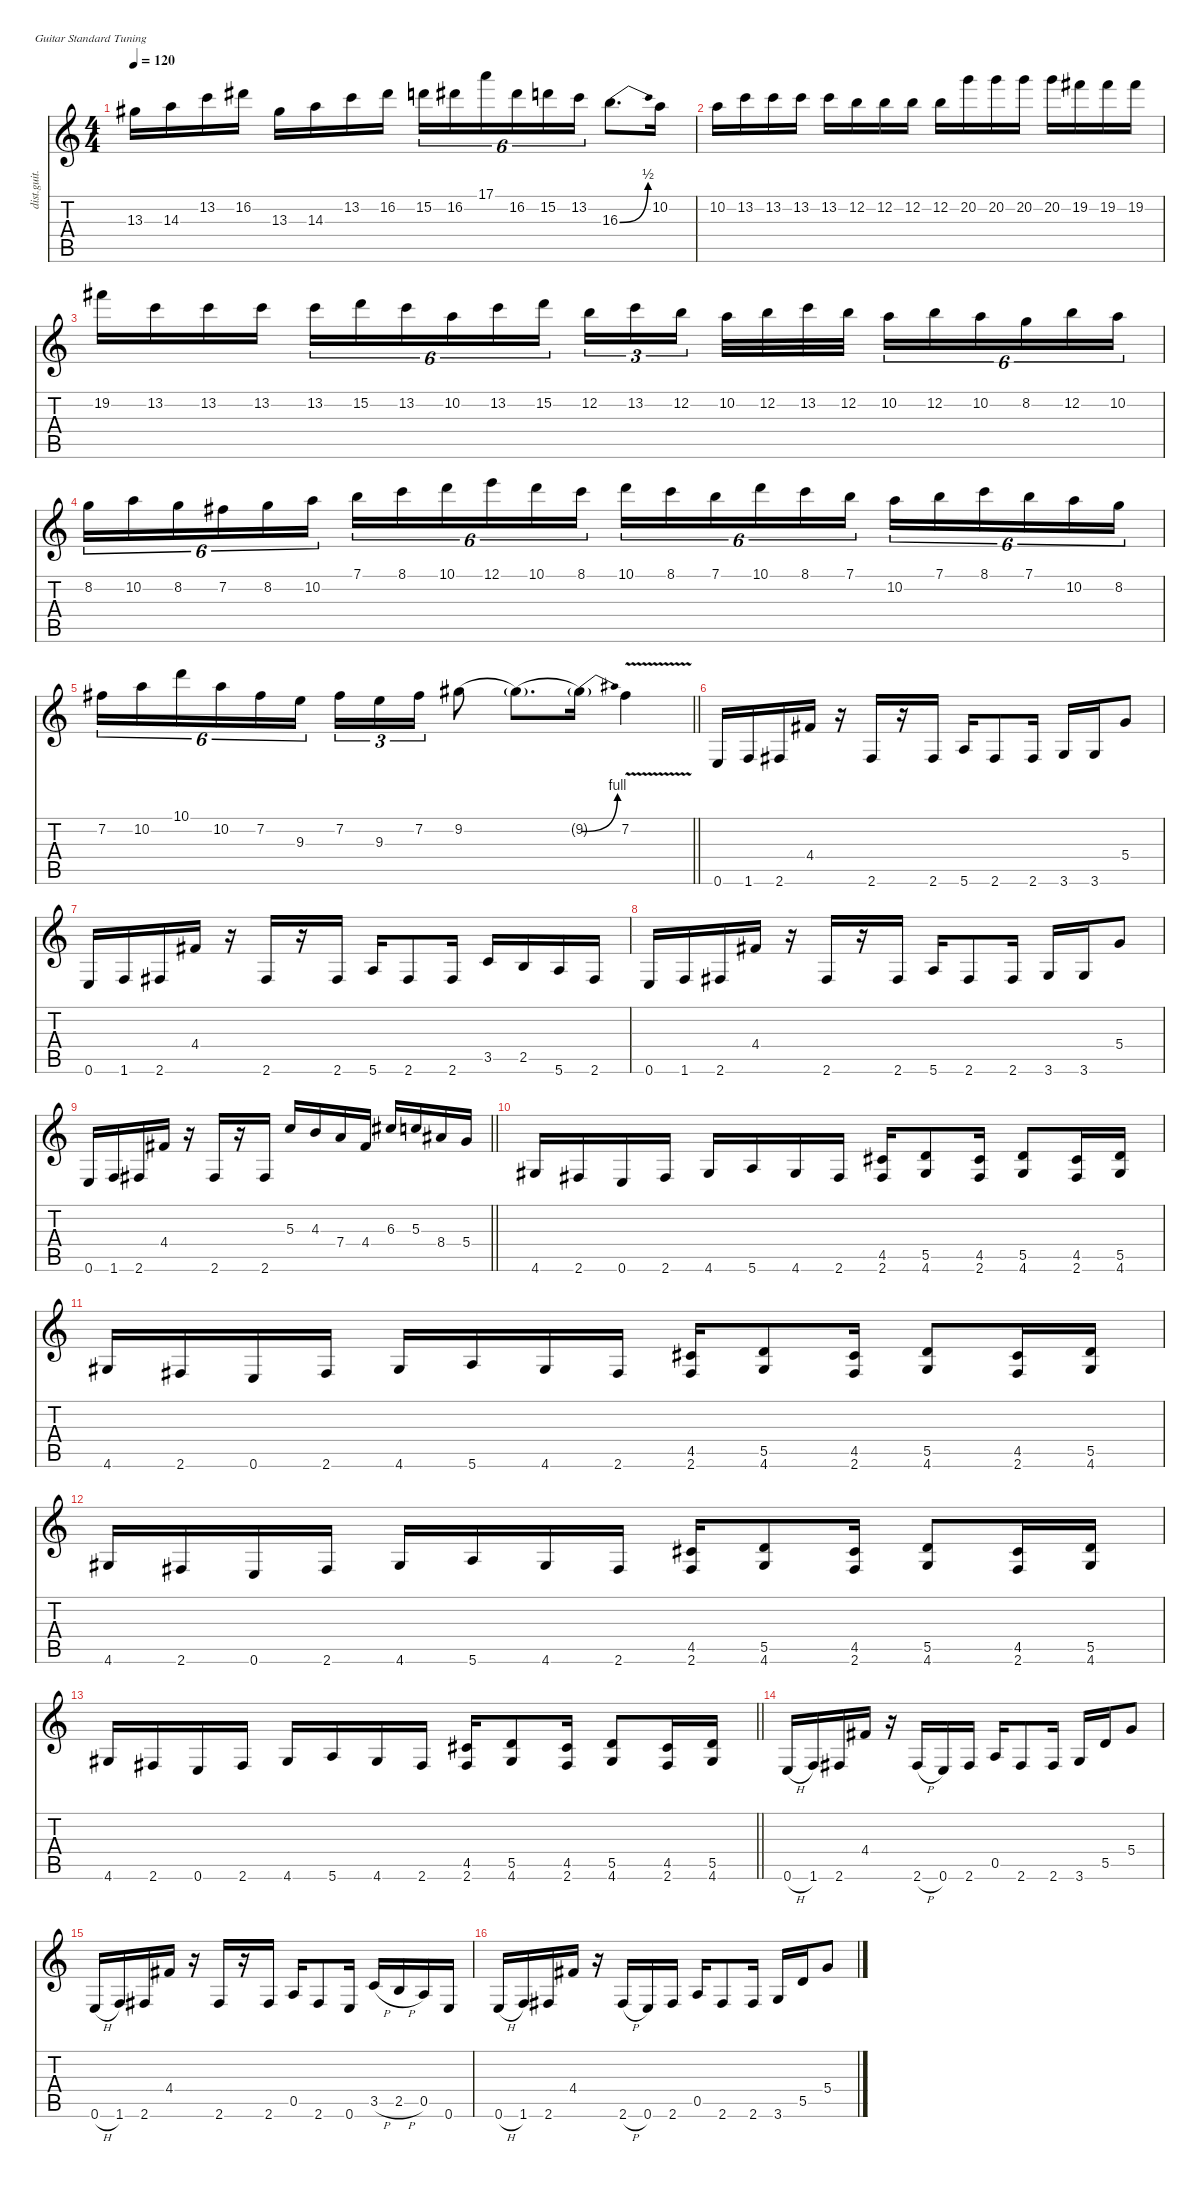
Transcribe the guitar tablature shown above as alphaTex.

\defaultSystemsLayout 4
\hideDynamics
\bracketExtendMode nobrackets
\otherSystemsTrackNameOrientation horizontal
\track ("Friedman" "dist.guit.") {defaultSystemsLayout 8 instrument distortionguitar}
\staff {score tabs}
\tuning (E4 B3 G3 D3 A2 E2)
\ts (4 4)
\tempo 120
\clef g2
\ks c
13.3{acc #}.16{dy f beam Down} 14.3.16{beam Down} 13.2.16{beam Down} 16.2{acc #}.16{beam Down} 13.3{acc #}.16{beam Down} 14.3.16{beam Down} 13.2.16{beam Down} 16.2{acc #}.16{beam Down} 15.2.16{tu (6 4) beam Down} 16.2{acc #}.16{tu (6 4) beam Down} 17.1.16{tu (6 4) beam Down} 16.2{acc #}.16{tu (6 4) beam Down} 15.2.16{tu (6 4) beam Down} 13.2.16{tu (6 4) beam Down} 16.3{be (bend 0 0 30 2)}.8{d beam Down} 10.2.16{beam Down} |
10.2.16{beam Down} 13.2.16{beam Down} 13.2.16{beam Down} 13.2.16{beam Down} 13.2.16{beam Down} 12.2.16{beam Down} 12.2.16{beam Down} 12.2.16{beam Down} 12.2.16{beam Down} 20.2.16{beam Down} 20.2.16{beam Down} 20.2.16{beam Down} 20.2.16{beam Down} 19.2{acc #}.16{beam Down} 19.2{acc #}.16{beam Down} 19.2{acc #}.16{beam Down} |
19.2{acc #}.16{beam Down} 13.2.16{beam Down} 13.2.16{beam Down} 13.2.16{beam Down} 13.2.16{tu (6 4) beam Down} 15.2.16{tu (6 4) beam Down} 13.2.16{tu (6 4) beam Down} 10.2.16{tu (6 4) beam Down} 13.2.16{tu (6 4) beam Down} 15.2.16{tu (6 4) beam Down} 12.2.16{tu (3 2) beam Down} 13.2.16{tu (3 2) beam Down} 12.2.16{tu (3 2) beam Down} 10.2.32{beam Down} 12.2.32{beam Down} 13.2.32{beam Down} 12.2.32{beam Down} 10.2.16{tu (6 4) beam Down} 12.2.16{tu (6 4) beam Down} 10.2.16{tu (6 4) beam Down} 8.2.16{tu (6 4) beam Down} 12.2.16{tu (6 4) beam Down} 10.2.16{tu (6 4) beam Down} |
8.2.16{tu (6 4) beam Down} 10.2.16{tu (6 4) beam Down} 8.2.16{tu (6 4) beam Down} 7.2{acc #}.16{tu (6 4) beam Down} 8.2.16{tu (6 4) beam Down} 10.2.16{tu (6 4) beam Down} 7.1.16{tu (6 4) beam Down} 8.1.16{tu (6 4) beam Down} 10.1.16{tu (6 4) beam Down} 12.1.16{tu (6 4) beam Down} 10.1.16{tu (6 4) beam Down} 8.1.16{tu (6 4) beam Down} 10.1.16{tu (6 4) beam Down} 8.1.16{tu (6 4) beam Down} 7.1.16{tu (6 4) beam Down} 10.1.16{tu (6 4) beam Down} 8.1.16{tu (6 4) beam Down} 7.1.16{tu (6 4) beam Down} 10.2.16{tu (6 4) beam Down} 7.1.16{tu (6 4) beam Down} 8.1.16{tu (6 4) beam Down} 7.1.16{tu (6 4) beam Down} 10.2.16{tu (6 4) beam Down} 8.2.16{tu (6 4) beam Down} |
\barLineRight lightlight
7.2{acc #}.16{tu (6 4) beam Down} 10.2.16{tu (6 4) beam Down} 10.1.16{tu (6 4) beam Down} 10.2.16{tu (6 4) beam Down} 7.2{acc #}.16{tu (6 4) beam Down} 9.3.16{tu (6 4) beam Down} 7.2{acc #}.16{tu (3 2) beam Down} 9.3.16{tu (3 2) beam Down} 7.2{acc #}.16{tu (3 2) beam Down} 9.2{be (hold 0 0 60 0) acc #}.8{beam Down} 9.2{be (hold 0 0 60 0) t acc #}.8{d beam Down} 9.2{be (bend 0 0 60 4) t acc #}.16{beam Down} 7.2{v acc #}.4{beam Down} |
0.6.16{beam Up} 1.6.16{beam Up} 2.6{acc #}.16{beam Up} 4.4{acc #}.16{beam Up} r.16{beam Up} 2.6{acc #}.16{beam Up} r.16{beam Up} 2.6{acc #}.16{beam Up} 5.6.16{beam Up} 2.6{acc #}.8{beam Up} 2.6{acc #}.16{beam Up} 3.6.16{beam Up} 3.6.16{beam Up} 5.4.8{beam Up} |
0.6.16{beam Up} 1.6.16{beam Up} 2.6{acc #}.16{beam Up} 4.4{acc #}.16{beam Up} r.16{beam Up} 2.6{acc #}.16{beam Up} r.16{beam Up} 2.6{acc #}.16{beam Up} 5.6.16{beam Up} 2.6{acc #}.8{beam Up} 2.6{acc #}.16{beam Up} 3.5.16{beam Up} 2.5.16{beam Up} 5.6.16{beam Up} 2.6{acc #}.16{beam Up} |
0.6.16{beam Up} 1.6.16{beam Up} 2.6{acc #}.16{beam Up} 4.4{acc #}.16{beam Up} r.16{beam Up} 2.6{acc #}.16{beam Up} r.16{beam Up} 2.6{acc #}.16{beam Up} 5.6.16{beam Up} 2.6{acc #}.8{beam Up} 2.6{acc #}.16{beam Up} 3.6.16{beam Up} 3.6.16{beam Up} 5.4.8{beam Up} |
\barLineRight lightlight
0.6.16{beam Up} 1.6.16{beam Up} 2.6{acc #}.16{beam Up} 4.4{acc #}.16{beam Up} r.16{beam Up} 2.6{acc #}.16{beam Up} r.16{beam Up} 2.6{acc #}.16{beam Up} 5.3.16{beam Up} 4.3.16{beam Up} 7.4.16{beam Up} 4.4{acc #}.16{beam Up} 6.3{acc #}.16{beam Up} 5.3.16{beam Up} 8.4{acc #}.16{beam Up} 5.4.16{beam Up} |
4.6{acc #}.16{beam Up} 2.6{acc #}.16{beam Up} 0.6.16{beam Up} 2.6{acc #}.16{beam Up} 4.6{acc #}.16{beam Up} 5.6.16{beam Up} 4.6{acc #}.16{beam Up} 2.6{acc #}.16{beam Up} (4.5{acc #} 2.6{acc #}).16{beam Up} (5.5 4.6{acc #}).8{beam Up} (4.5{acc #} 2.6{acc #}).16{beam Up} (5.5 4.6{acc #}).8{beam Up} (4.5{acc #} 2.6{acc #}).16{beam Up} (5.5 4.6{acc #}).16{beam Up} |
4.6{acc #}.16{beam Up} 2.6{acc #}.16{beam Up} 0.6.16{beam Up} 2.6{acc #}.16{beam Up} 4.6{acc #}.16{beam Up} 5.6.16{beam Up} 4.6{acc #}.16{beam Up} 2.6{acc #}.16{beam Up} (4.5{acc #} 2.6{acc #}).16{beam Up} (5.5 4.6{acc #}).8{beam Up} (4.5{acc #} 2.6{acc #}).16{beam Up} (5.5 4.6{acc #}).8{beam Up} (4.5{acc #} 2.6{acc #}).16{beam Up} (5.5 4.6{acc #}).16{beam Up} |
4.6{acc #}.16{beam Up} 2.6{acc #}.16{beam Up} 0.6.16{beam Up} 2.6{acc #}.16{beam Up} 4.6{acc #}.16{beam Up} 5.6.16{beam Up} 4.6{acc #}.16{beam Up} 2.6{acc #}.16{beam Up} (4.5{acc #} 2.6{acc #}).16{beam Up} (5.5 4.6{acc #}).8{beam Up} (4.5{acc #} 2.6{acc #}).16{beam Up} (5.5 4.6{acc #}).8{beam Up} (4.5{acc #} 2.6{acc #}).16{beam Up} (5.5 4.6{acc #}).16{beam Up} |
\barLineRight lightlight
4.6{acc #}.16{beam Up} 2.6{acc #}.16{beam Up} 0.6.16{beam Up} 2.6{acc #}.16{beam Up} 4.6{acc #}.16{beam Up} 5.6.16{beam Up} 4.6{acc #}.16{beam Up} 2.6{acc #}.16{beam Up} (4.5{acc #} 2.6{acc #}).16{beam Up} (5.5 4.6{acc #}).8{beam Up} (4.5{acc #} 2.6{acc #}).16{beam Up} (5.5 4.6{acc #}).8{beam Up} (4.5{acc #} 2.6{acc #}).16{beam Up} (5.5 4.6{acc #}).16{beam Up} |
0.6{h}.16{beam Up} 1.6.16{beam Up} 2.6{acc #}.16{beam Up} 4.4{acc #}.16{beam Up} r.16{beam Up} 2.6{h acc #}.16{beam Up} 0.6.16{beam Up} 2.6{acc #}.16{beam Up} 0.5.16{beam Up} 2.6{acc #}.8{beam Up} 2.6{acc #}.16{beam Up} 3.6.16{beam Up} 5.5.16{beam Up} 5.4.8{beam Up} |
0.6{h}.16{beam Up} 1.6.16{beam Up} 2.6{acc #}.16{beam Up} 4.4{acc #}.16{beam Up} r.16{beam Up} 2.6{acc #}.16{beam Up} r.16{beam Up} 2.6{acc #}.16{beam Up} 0.5.16{beam Up} 2.6{acc #}.8{beam Up} 0.6.16{beam Up} 3.5{h}.16{beam Up} 2.5{h}.16{beam Up} 0.5.16{beam Up} 0.6.16{beam Up} |
0.6{h}.16{beam Up} 1.6.16{beam Up} 2.6{acc #}.16{beam Up} 4.4{acc #}.16{beam Up} r.16{beam Up} 2.6{h acc #}.16{beam Up} 0.6.16{beam Up} 2.6{acc #}.16{beam Up} 0.5.16{beam Up} 2.6{acc #}.8{beam Up} 2.6{acc #}.16{beam Up} 3.6.16{beam Up} 5.5.16{beam Up} 5.4.8{beam Up}
